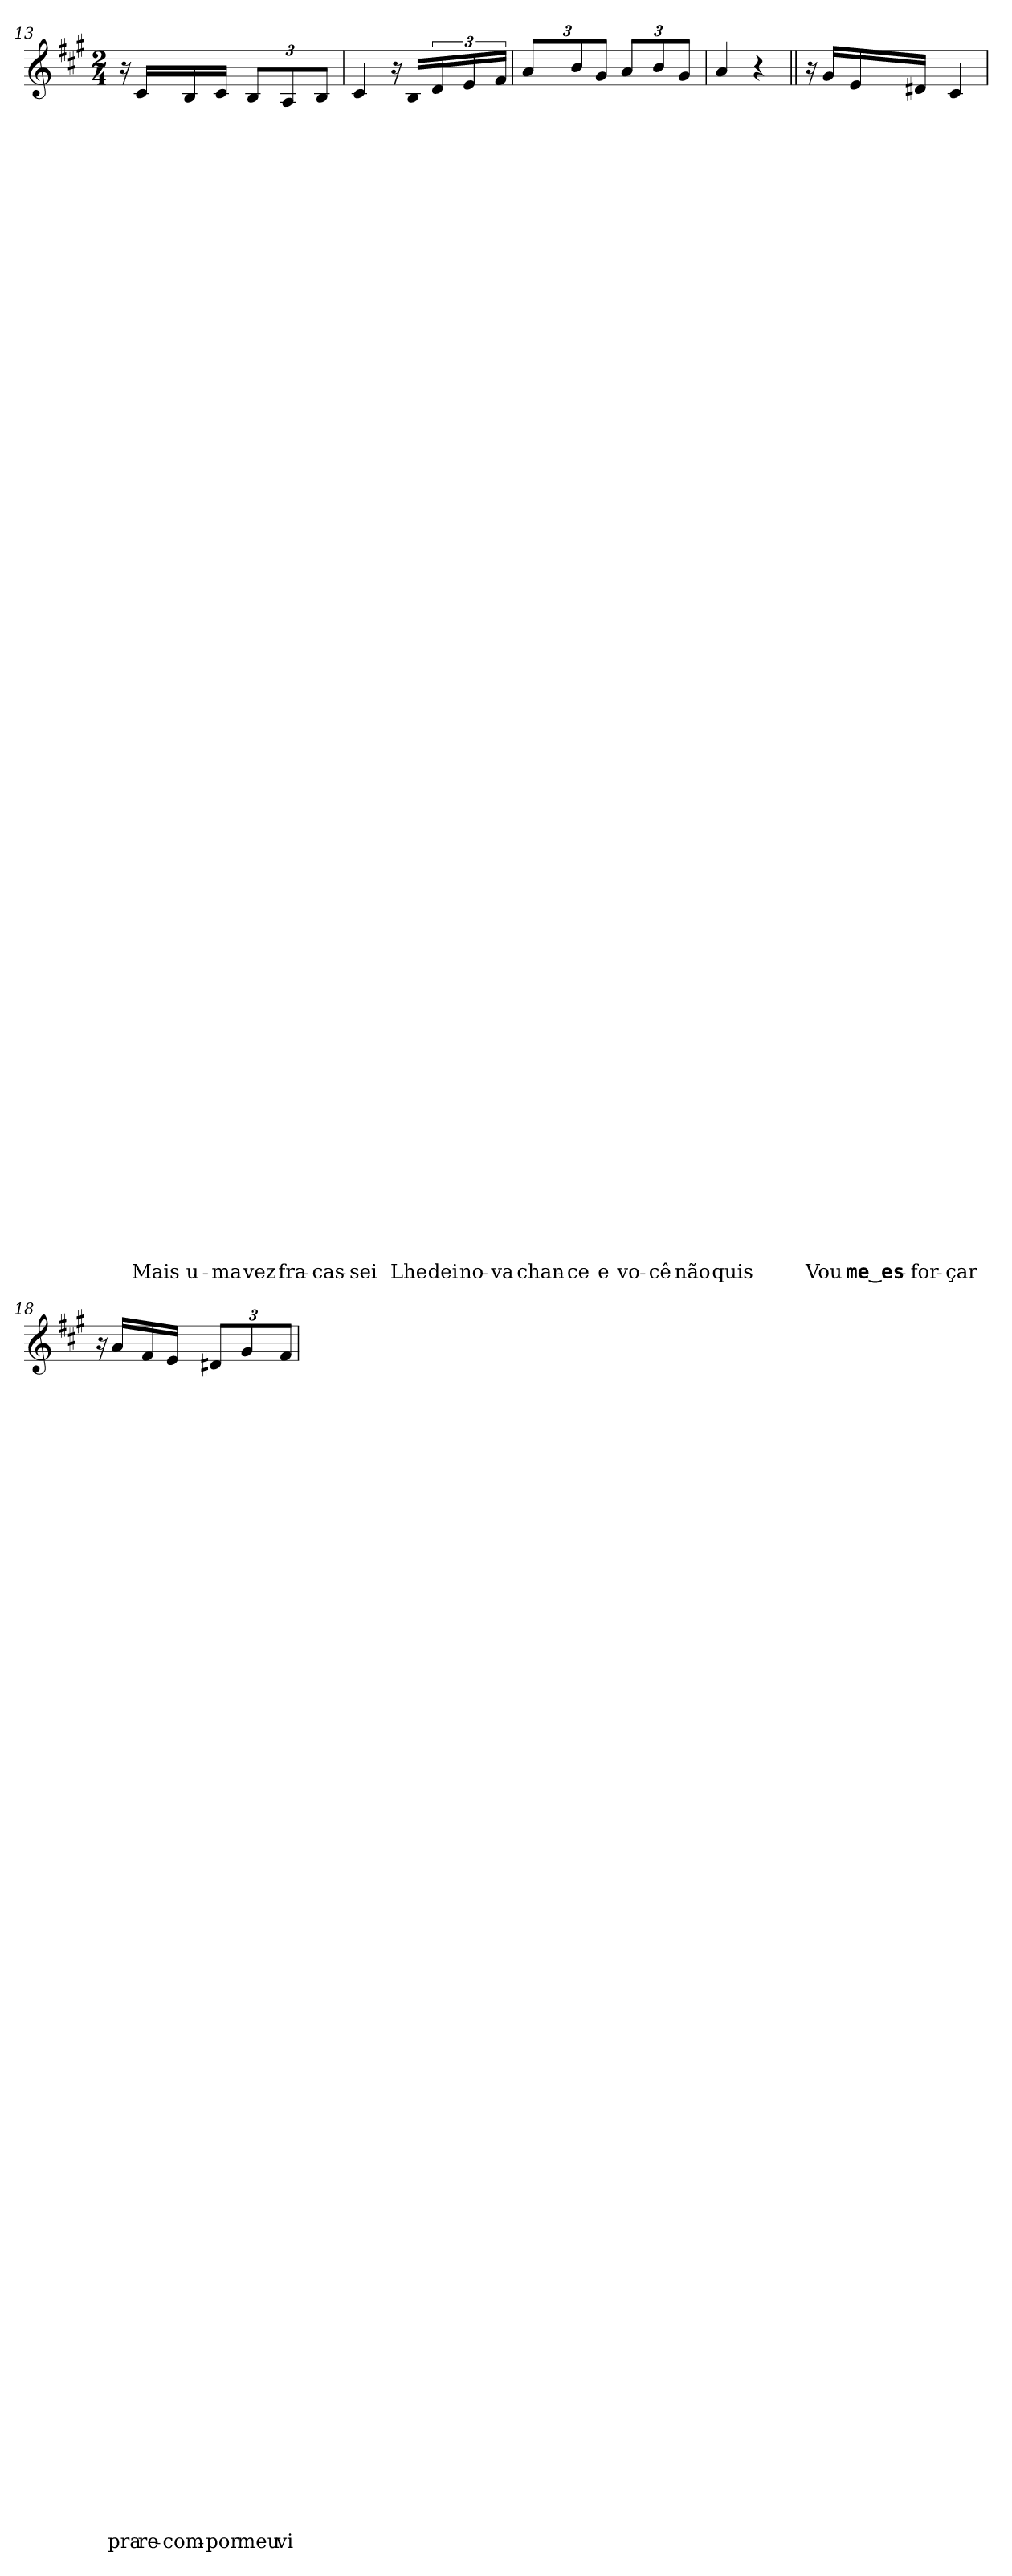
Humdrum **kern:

**kern	**text	**text	**text	**text	**text	**text	**text	**text	**text	**text	**text	**text	**text	**text	**text	**text	**text	**text	**text	**text	**text	**text	**text	**text	**text	**text	**text	**text	**text	**text	**text	**text	**text	**text	**text	**text	**text	**text	**text	**text	**text	**text	**text	**text	**text	**text	**text	**text	**text	**text	**text	**text	**text	**text	**text	**text	**text	**text	**text	**text	**text
*part1	*part1	*part1	*part1	*part1	*part1	*part1	*part1	*part1	*part1	*part1	*part1	*part1	*part1	*part1	*part1	*part1	*part1	*part1	*part1	*part1	*part1	*part1	*part1	*part1	*part1	*part1	*part1	*part1	*part1	*part1	*part1	*part1	*part1	*part1	*part1	*part1	*part1	*part1	*part1	*part1	*part1	*part1	*part1	*part1	*part1	*part1	*part1	*part1	*part1	*part1	*part1	*part1	*part1	*part1	*part1	*part1	*part1	*part1	*part1	*part1	*part1
*staff1	*staff1	*staff1	*staff1	*staff1	*staff1	*staff1	*staff1	*staff1	*staff1	*staff1	*staff1	*staff1	*staff1	*staff1	*staff1	*staff1	*staff1	*staff1	*staff1	*staff1	*staff1	*staff1	*staff1	*staff1	*staff1	*staff1	*staff1	*staff1	*staff1	*staff1	*staff1	*staff1	*staff1	*staff1	*staff1	*staff1	*staff1	*staff1	*staff1	*staff1	*staff1	*staff1	*staff1	*staff1	*staff1	*staff1	*staff1	*staff1	*staff1	*staff1	*staff1	*staff1	*staff1	*staff1	*staff1	*staff1	*staff1	*staff1	*staff1	*staff1	*staff1
!!LO:LB:g=z
*clefG2	*	*	*	*	*	*	*	*	*	*	*	*	*	*	*	*	*	*	*	*	*	*	*	*	*	*	*	*	*	*	*	*	*	*	*	*	*	*	*	*	*	*	*	*	*	*	*	*	*	*	*	*	*	*	*	*	*	*	*	*	*
*k[f#c#g#]	*	*	*	*	*	*	*	*	*	*	*	*	*	*	*	*	*	*	*	*	*	*	*	*	*	*	*	*	*	*	*	*	*	*	*	*	*	*	*	*	*	*	*	*	*	*	*	*	*	*	*	*	*	*	*	*	*	*	*	*	*
*A:	*	*	*	*	*	*	*	*	*	*	*	*	*	*	*	*	*	*	*	*	*	*	*	*	*	*	*	*	*	*	*	*	*	*	*	*	*	*	*	*	*	*	*	*	*	*	*	*	*	*	*	*	*	*	*	*	*	*	*	*	*
*M2/4	*	*	*	*	*	*	*	*	*	*	*	*	*	*	*	*	*	*	*	*	*	*	*	*	*	*	*	*	*	*	*	*	*	*	*	*	*	*	*	*	*	*	*	*	*	*	*	*	*	*	*	*	*	*	*	*	*	*	*	*	*
=13	=13	=13	=13	=13	=13	=13	=13	=13	=13	=13	=13	=13	=13	=13	=13	=13	=13	=13	=13	=13	=13	=13	=13	=13	=13	=13	=13	=13	=13	=13	=13	=13	=13	=13	=13	=13	=13	=13	=13	=13	=13	=13	=13	=13	=13	=13	=13	=13	=13	=13	=13	=13	=13	=13	=13	=13	=13	=13	=13	=13	=13
16r	.	.	.	.	.	.	.	.	.	.	.	.	.	.	.	.	.	.	.	.	.	.	.	.	.	.	.	.	.	.	.	.	.	.	.	.	.	.	.	.	.	.	.	.	.	.	.	.	.	.	.	.	.	.	.	.	.	.	.	.	.
!	!	!	!	!	!	!	!	!	!	!	!	!	!	!	!	!	!	!	!	!	!	!	!	!	!	!	!	!	!	!	!	!	!	!	!	!	!	!	!	!	!	!	!	!	!	!	!	!	!	!	!	!	!	!	!	!	!	!	!	!	!LO:LY:b
16c#/LL	.	.	.	.	.	.	.	.	.	.	.	.	.	.	.	.	.	.	.	.	.	.	.	.	.	.	.	.	.	.	.	.	.	.	.	.	.	.	.	.	.	.	.	.	.	.	.	.	.	.	.	.	.	.	.	.	.	.	.	.	Mais
!	!	!	!	!	!	!	!	!	!	!	!	!	!	!	!	!	!	!	!	!	!	!	!	!	!	!	!	!	!	!	!	!	!	!	!	!	!	!	!	!	!	!	!	!	!	!	!	!	!	!	!	!	!	!	!	!	!	!	!	!	!LO:LY:b
16B/	.	.	.	.	.	.	.	.	.	.	.	.	.	.	.	.	.	.	.	.	.	.	.	.	.	.	.	.	.	.	.	.	.	.	.	.	.	.	.	.	.	.	.	.	.	.	.	.	.	.	.	.	.	.	.	.	.	.	.	.	u-
!	!	!	!	!	!	!	!	!	!	!	!	!	!	!	!	!	!	!	!	!	!	!	!	!	!	!	!	!	!	!	!	!	!	!	!	!	!	!	!	!	!	!	!	!	!	!	!	!	!	!	!	!	!	!	!	!	!	!	!	!	!LO:LY:b
16c#/JJ	.	.	.	.	.	.	.	.	.	.	.	.	.	.	.	.	.	.	.	.	.	.	.	.	.	.	.	.	.	.	.	.	.	.	.	.	.	.	.	.	.	.	.	.	.	.	.	.	.	.	.	.	.	.	.	.	.	.	.	.	-ma
!	!	!	!	!	!	!	!	!	!	!	!	!	!	!	!	!	!	!	!	!	!	!	!	!	!	!	!	!	!	!	!	!	!	!	!	!	!	!	!	!	!	!	!	!	!	!	!	!	!	!	!	!	!	!	!	!	!	!	!	!	!LO:LY:b
12B/L	.	.	.	.	.	.	.	.	.	.	.	.	.	.	.	.	.	.	.	.	.	.	.	.	.	.	.	.	.	.	.	.	.	.	.	.	.	.	.	.	.	.	.	.	.	.	.	.	.	.	.	.	.	.	.	.	.	.	.	.	vez
!	!	!	!	!	!	!	!	!	!	!	!	!	!	!	!	!	!	!	!	!	!	!	!	!	!	!	!	!	!	!	!	!	!	!	!	!	!	!	!	!	!	!	!	!	!	!	!	!	!	!	!	!	!	!	!	!	!	!	!	!	!LO:LY:b
12A/	.	.	.	.	.	.	.	.	.	.	.	.	.	.	.	.	.	.	.	.	.	.	.	.	.	.	.	.	.	.	.	.	.	.	.	.	.	.	.	.	.	.	.	.	.	.	.	.	.	.	.	.	.	.	.	.	.	.	.	.	fra-
!	!	!	!	!	!	!	!	!	!	!	!	!	!	!	!	!	!	!	!	!	!	!	!	!	!	!	!	!	!	!	!	!	!	!	!	!	!	!	!	!	!	!	!	!	!	!	!	!	!	!	!	!	!	!	!	!	!	!	!	!	!LO:LY:b
12B/J	.	.	.	.	.	.	.	.	.	.	.	.	.	.	.	.	.	.	.	.	.	.	.	.	.	.	.	.	.	.	.	.	.	.	.	.	.	.	.	.	.	.	.	.	.	.	.	.	.	.	.	.	.	.	.	.	.	.	.	.	-cas-
=14	=14	=14	=14	=14	=14	=14	=14	=14	=14	=14	=14	=14	=14	=14	=14	=14	=14	=14	=14	=14	=14	=14	=14	=14	=14	=14	=14	=14	=14	=14	=14	=14	=14	=14	=14	=14	=14	=14	=14	=14	=14	=14	=14	=14	=14	=14	=14	=14	=14	=14	=14	=14	=14	=14	=14	=14	=14	=14	=14	=14	=14
!	!	!	!	!	!	!	!	!	!	!	!	!	!	!	!	!	!	!	!	!	!	!	!	!	!	!	!	!	!	!	!	!	!	!	!	!	!	!	!	!	!	!	!	!	!	!	!	!	!	!	!	!	!	!	!	!	!	!	!	!	!LO:LY:b
4c#/	.	.	.	.	.	.	.	.	.	.	.	.	.	.	.	.	.	.	.	.	.	.	.	.	.	.	.	.	.	.	.	.	.	.	.	.	.	.	.	.	.	.	.	.	.	.	.	.	.	.	.	.	.	.	.	.	.	.	.	.	-sei
16r	.	.	.	.	.	.	.	.	.	.	.	.	.	.	.	.	.	.	.	.	.	.	.	.	.	.	.	.	.	.	.	.	.	.	.	.	.	.	.	.	.	.	.	.	.	.	.	.	.	.	.	.	.	.	.	.	.	.	.	.	.
!	!	!	!	!	!	!	!	!	!	!	!	!	!	!	!	!	!	!	!	!	!	!	!	!	!	!	!	!	!	!	!	!	!	!	!	!	!	!	!	!	!	!	!	!	!	!	!	!	!	!	!	!	!	!	!	!	!	!	!	!	!LO:LY:b
16B/LL	.	.	.	.	.	.	.	.	.	.	.	.	.	.	.	.	.	.	.	.	.	.	.	.	.	.	.	.	.	.	.	.	.	.	.	.	.	.	.	.	.	.	.	.	.	.	.	.	.	.	.	.	.	.	.	.	.	.	.	.	Lhe
!	!	!	!	!	!	!	!	!	!	!	!	!	!	!	!	!	!	!	!	!	!	!	!	!	!	!	!	!	!	!	!	!	!	!	!	!	!	!	!	!	!	!	!	!	!	!	!	!	!	!	!	!	!	!	!	!	!	!	!	!	!LO:LY:b
24d/	.	.	.	.	.	.	.	.	.	.	.	.	.	.	.	.	.	.	.	.	.	.	.	.	.	.	.	.	.	.	.	.	.	.	.	.	.	.	.	.	.	.	.	.	.	.	.	.	.	.	.	.	.	.	.	.	.	.	.	.	dei
!	!	!	!	!	!	!	!	!	!	!	!	!	!	!	!	!	!	!	!	!	!	!	!	!	!	!	!	!	!	!	!	!	!	!	!	!	!	!	!	!	!	!	!	!	!	!	!	!	!	!	!	!	!	!	!	!	!	!	!	!	!LO:LY:b
24e/	.	.	.	.	.	.	.	.	.	.	.	.	.	.	.	.	.	.	.	.	.	.	.	.	.	.	.	.	.	.	.	.	.	.	.	.	.	.	.	.	.	.	.	.	.	.	.	.	.	.	.	.	.	.	.	.	.	.	.	.	no-
!	!	!	!	!	!	!	!	!	!	!	!	!	!	!	!	!	!	!	!	!	!	!	!	!	!	!	!	!	!	!	!	!	!	!	!	!	!	!	!	!	!	!	!	!	!	!	!	!	!	!	!	!	!	!	!	!	!	!	!	!	!LO:LY:b
24f#/JJ	.	.	.	.	.	.	.	.	.	.	.	.	.	.	.	.	.	.	.	.	.	.	.	.	.	.	.	.	.	.	.	.	.	.	.	.	.	.	.	.	.	.	.	.	.	.	.	.	.	.	.	.	.	.	.	.	.	.	.	.	-va
=15	=15	=15	=15	=15	=15	=15	=15	=15	=15	=15	=15	=15	=15	=15	=15	=15	=15	=15	=15	=15	=15	=15	=15	=15	=15	=15	=15	=15	=15	=15	=15	=15	=15	=15	=15	=15	=15	=15	=15	=15	=15	=15	=15	=15	=15	=15	=15	=15	=15	=15	=15	=15	=15	=15	=15	=15	=15	=15	=15	=15	=15
!	!	!	!	!	!	!	!	!	!	!	!	!	!	!	!	!	!	!	!	!	!	!	!	!	!	!	!	!	!	!	!	!	!	!	!	!	!	!	!	!	!	!	!	!	!	!	!	!	!	!	!	!	!	!	!	!	!	!	!	!	!LO:LY:b
12a/L	.	.	.	.	.	.	.	.	.	.	.	.	.	.	.	.	.	.	.	.	.	.	.	.	.	.	.	.	.	.	.	.	.	.	.	.	.	.	.	.	.	.	.	.	.	.	.	.	.	.	.	.	.	.	.	.	.	.	.	.	chan-
!	!	!	!	!	!	!	!	!	!	!	!	!	!	!	!	!	!	!	!	!	!	!	!	!	!	!	!	!	!	!	!	!	!	!	!	!	!	!	!	!	!	!	!	!	!	!	!	!	!	!	!	!	!	!	!	!	!	!	!	!	!LO:LY:b
12b/	.	.	.	.	.	.	.	.	.	.	.	.	.	.	.	.	.	.	.	.	.	.	.	.	.	.	.	.	.	.	.	.	.	.	.	.	.	.	.	.	.	.	.	.	.	.	.	.	.	.	.	.	.	.	.	.	.	.	.	.	-ce
!	!	!	!	!	!	!	!	!	!	!	!	!	!	!	!	!	!	!	!	!	!	!	!	!	!	!	!	!	!	!	!	!	!	!	!	!	!	!	!	!	!	!	!	!	!	!	!	!	!	!	!	!	!	!	!	!	!	!	!	!	!LO:LY:b
12g#/J	.	.	.	.	.	.	.	.	.	.	.	.	.	.	.	.	.	.	.	.	.	.	.	.	.	.	.	.	.	.	.	.	.	.	.	.	.	.	.	.	.	.	.	.	.	.	.	.	.	.	.	.	.	.	.	.	.	.	.	.	e
!	!	!	!	!	!	!	!	!	!	!	!	!	!	!	!	!	!	!	!	!	!	!	!	!	!	!	!	!	!	!	!	!	!	!	!	!	!	!	!	!	!	!	!	!	!	!	!	!	!	!	!	!	!	!	!	!	!	!	!	!	!LO:LY:b
12a/L	.	.	.	.	.	.	.	.	.	.	.	.	.	.	.	.	.	.	.	.	.	.	.	.	.	.	.	.	.	.	.	.	.	.	.	.	.	.	.	.	.	.	.	.	.	.	.	.	.	.	.	.	.	.	.	.	.	.	.	.	vo-
!	!	!	!	!	!	!	!	!	!	!	!	!	!	!	!	!	!	!	!	!	!	!	!	!	!	!	!	!	!	!	!	!	!	!	!	!	!	!	!	!	!	!	!	!	!	!	!	!	!	!	!	!	!	!	!	!	!	!	!	!	!LO:LY:b
12b/	.	.	.	.	.	.	.	.	.	.	.	.	.	.	.	.	.	.	.	.	.	.	.	.	.	.	.	.	.	.	.	.	.	.	.	.	.	.	.	.	.	.	.	.	.	.	.	.	.	.	.	.	.	.	.	.	.	.	.	.	-cê
!	!	!	!	!	!	!	!	!	!	!	!	!	!	!	!	!	!	!	!	!	!	!	!	!	!	!	!	!	!	!	!	!	!	!	!	!	!	!	!	!	!	!	!	!	!	!	!	!	!	!	!	!	!	!	!	!	!	!	!	!	!LO:LY:b
12g#/J	.	.	.	.	.	.	.	.	.	.	.	.	.	.	.	.	.	.	.	.	.	.	.	.	.	.	.	.	.	.	.	.	.	.	.	.	.	.	.	.	.	.	.	.	.	.	.	.	.	.	.	.	.	.	.	.	.	.	.	.	não
=16	=16	=16	=16	=16	=16	=16	=16	=16	=16	=16	=16	=16	=16	=16	=16	=16	=16	=16	=16	=16	=16	=16	=16	=16	=16	=16	=16	=16	=16	=16	=16	=16	=16	=16	=16	=16	=16	=16	=16	=16	=16	=16	=16	=16	=16	=16	=16	=16	=16	=16	=16	=16	=16	=16	=16	=16	=16	=16	=16	=16	=16
!	!	!	!	!	!	!	!	!	!	!	!	!	!	!	!	!	!	!	!	!	!	!	!	!	!	!	!	!	!	!	!	!	!	!	!	!	!	!	!	!	!	!	!	!	!	!	!	!	!	!	!	!	!	!	!	!	!	!	!	!	!LO:LY:b
4a/	.	.	.	.	.	.	.	.	.	.	.	.	.	.	.	.	.	.	.	.	.	.	.	.	.	.	.	.	.	.	.	.	.	.	.	.	.	.	.	.	.	.	.	.	.	.	.	.	.	.	.	.	.	.	.	.	.	.	.	.	quis
4r	.	.	.	.	.	.	.	.	.	.	.	.	.	.	.	.	.	.	.	.	.	.	.	.	.	.	.	.	.	.	.	.	.	.	.	.	.	.	.	.	.	.	.	.	.	.	.	.	.	.	.	.	.	.	.	.	.	.	.	.	.
!!LO:LB:g=z
=17||	=17||	=17||	=17||	=17||	=17||	=17||	=17||	=17||	=17||	=17||	=17||	=17||	=17||	=17||	=17||	=17||	=17||	=17||	=17||	=17||	=17||	=17||	=17||	=17||	=17||	=17||	=17||	=17||	=17||	=17||	=17||	=17||	=17||	=17||	=17||	=17||	=17||	=17||	=17||	=17||	=17||	=17||	=17||	=17||	=17||	=17||	=17||	=17||	=17||	=17||	=17||	=17||	=17||	=17||	=17||	=17||	=17||	=17||	=17||	=17||	=17||
16r	.	.	.	.	.	.	.	.	.	.	.	.	.	.	.	.	.	.	.	.	.	.	.	.	.	.	.	.	.	.	.	.	.	.	.	.	.	.	.	.	.	.	.	.	.	.	.	.	.	.	.	.	.	.	.	.	.	.	.	.	.
!	!	!	!	!	!	!	!	!	!	!	!	!	!	!	!	!	!	!	!	!	!	!	!	!	!	!	!	!	!	!	!	!	!	!	!	!	!	!	!	!	!	!	!	!	!	!	!	!	!	!	!	!	!	!	!	!	!	!	!	!	!LO:LY:b
16g#/LL	.	.	.	.	.	.	.	.	.	.	.	.	.	.	.	.	.	.	.	.	.	.	.	.	.	.	.	.	.	.	.	.	.	.	.	.	.	.	.	.	.	.	.	.	.	.	.	.	.	.	.	.	.	.	.	.	.	.	.	.	Vou
!	!	!	!	!	!	!	!	!	!	!	!	!	!	!	!	!	!	!	!	!	!	!	!	!	!	!	!	!	!	!	!	!	!	!	!	!	!	!	!	!	!	!	!	!	!	!	!	!	!	!	!	!	!	!	!	!	!	!	!	!	!LO:LY:b
16e/	.	.	.	.	.	.	.	.	.	.	.	.	.	.	.	.	.	.	.	.	.	.	.	.	.	.	.	.	.	.	.	.	.	.	.	.	.	.	.	.	.	.	.	.	.	.	.	.	.	.	.	.	.	.	.	.	.	.	.	.	me‿es-
!	!	!	!	!	!	!	!	!	!	!	!	!	!	!	!	!	!	!	!	!	!	!	!	!	!	!	!	!	!	!	!	!	!	!	!	!	!	!	!	!	!	!	!	!	!	!	!	!	!	!	!	!	!	!	!	!	!	!	!	!	!LO:LY:b
16d#X/JJ	.	.	.	.	.	.	.	.	.	.	.	.	.	.	.	.	.	.	.	.	.	.	.	.	.	.	.	.	.	.	.	.	.	.	.	.	.	.	.	.	.	.	.	.	.	.	.	.	.	.	.	.	.	.	.	.	.	.	.	.	-for-
!	!	!	!	!	!	!	!	!	!	!	!	!	!	!	!	!	!	!	!	!	!	!	!	!	!	!	!	!	!	!	!	!	!	!	!	!	!	!	!	!	!	!	!	!	!	!	!	!	!	!	!	!	!	!	!	!	!	!	!	!	!LO:LY:b
4c#/	.	.	.	.	.	.	.	.	.	.	.	.	.	.	.	.	.	.	.	.	.	.	.	.	.	.	.	.	.	.	.	.	.	.	.	.	.	.	.	.	.	.	.	.	.	.	.	.	.	.	.	.	.	.	.	.	.	.	.	.	-çar
=18	=18	=18	=18	=18	=18	=18	=18	=18	=18	=18	=18	=18	=18	=18	=18	=18	=18	=18	=18	=18	=18	=18	=18	=18	=18	=18	=18	=18	=18	=18	=18	=18	=18	=18	=18	=18	=18	=18	=18	=18	=18	=18	=18	=18	=18	=18	=18	=18	=18	=18	=18	=18	=18	=18	=18	=18	=18	=18	=18	=18	=18
16r	.	.	.	.	.	.	.	.	.	.	.	.	.	.	.	.	.	.	.	.	.	.	.	.	.	.	.	.	.	.	.	.	.	.	.	.	.	.	.	.	.	.	.	.	.	.	.	.	.	.	.	.	.	.	.	.	.	.	.	.	.
!	!	!	!	!	!	!	!	!	!	!	!	!	!	!	!	!	!	!	!	!	!	!	!	!	!	!	!	!	!	!	!	!	!	!	!	!	!	!	!	!	!	!	!	!	!	!	!	!	!	!	!	!	!	!	!	!	!	!	!	!	!LO:LY:b
16a/LL	.	.	.	.	.	.	.	.	.	.	.	.	.	.	.	.	.	.	.	.	.	.	.	.	.	.	.	.	.	.	.	.	.	.	.	.	.	.	.	.	.	.	.	.	.	.	.	.	.	.	.	.	.	.	.	.	.	.	.	.	pra
!	!	!	!	!	!	!	!	!	!	!	!	!	!	!	!	!	!	!	!	!	!	!	!	!	!	!	!	!	!	!	!	!	!	!	!	!	!	!	!	!	!	!	!	!	!	!	!	!	!	!	!	!	!	!	!	!	!	!	!	!	!LO:LY:b
16f#/	.	.	.	.	.	.	.	.	.	.	.	.	.	.	.	.	.	.	.	.	.	.	.	.	.	.	.	.	.	.	.	.	.	.	.	.	.	.	.	.	.	.	.	.	.	.	.	.	.	.	.	.	.	.	.	.	.	.	.	.	re-
!	!	!	!	!	!	!	!	!	!	!	!	!	!	!	!	!	!	!	!	!	!	!	!	!	!	!	!	!	!	!	!	!	!	!	!	!	!	!	!	!	!	!	!	!	!	!	!	!	!	!	!	!	!	!	!	!	!	!	!	!	!LO:LY:b
16e/JJ	.	.	.	.	.	.	.	.	.	.	.	.	.	.	.	.	.	.	.	.	.	.	.	.	.	.	.	.	.	.	.	.	.	.	.	.	.	.	.	.	.	.	.	.	.	.	.	.	.	.	.	.	.	.	.	.	.	.	.	.	-com-
!	!	!	!	!	!	!	!	!	!	!	!	!	!	!	!	!	!	!	!	!	!	!	!	!	!	!	!	!	!	!	!	!	!	!	!	!	!	!	!	!	!	!	!	!	!	!	!	!	!	!	!	!	!	!	!	!	!	!	!	!	!LO:LY:b
12d#X/L	.	.	.	.	.	.	.	.	.	.	.	.	.	.	.	.	.	.	.	.	.	.	.	.	.	.	.	.	.	.	.	.	.	.	.	.	.	.	.	.	.	.	.	.	.	.	.	.	.	.	.	.	.	.	.	.	.	.	.	.	-por
!	!	!	!	!	!	!	!	!	!	!	!	!	!	!	!	!	!	!	!	!	!	!	!	!	!	!	!	!	!	!	!	!	!	!	!	!	!	!	!	!	!	!	!	!	!	!	!	!	!	!	!	!	!	!	!	!	!	!	!	!	!LO:LY:b
12g#/	.	.	.	.	.	.	.	.	.	.	.	.	.	.	.	.	.	.	.	.	.	.	.	.	.	.	.	.	.	.	.	.	.	.	.	.	.	.	.	.	.	.	.	.	.	.	.	.	.	.	.	.	.	.	.	.	.	.	.	.	meu
!	!	!	!	!	!	!	!	!	!	!	!	!	!	!	!	!	!	!	!	!	!	!	!	!	!	!	!	!	!	!	!	!	!	!	!	!	!	!	!	!	!	!	!	!	!	!	!	!	!	!	!	!	!	!	!	!	!	!	!	!	!LO:LY:b
12f#/J	.	.	.	.	.	.	.	.	.	.	.	.	.	.	.	.	.	.	.	.	.	.	.	.	.	.	.	.	.	.	.	.	.	.	.	.	.	.	.	.	.	.	.	.	.	.	.	.	.	.	.	.	.	.	.	.	.	.	.	.	vi-
=	=	=	=	=	=	=	=	=	=	=	=	=	=	=	=	=	=	=	=	=	=	=	=	=	=	=	=	=	=	=	=	=	=	=	=	=	=	=	=	=	=	=	=	=	=	=	=	=	=	=	=	=	=	=	=	=	=	=	=	=	=
*-	*-	*-	*-	*-	*-	*-	*-	*-	*-	*-	*-	*-	*-	*-	*-	*-	*-	*-	*-	*-	*-	*-	*-	*-	*-	*-	*-	*-	*-	*-	*-	*-	*-	*-	*-	*-	*-	*-	*-	*-	*-	*-	*-	*-	*-	*-	*-	*-	*-	*-	*-	*-	*-	*-	*-	*-	*-	*-	*-	*-	*-
